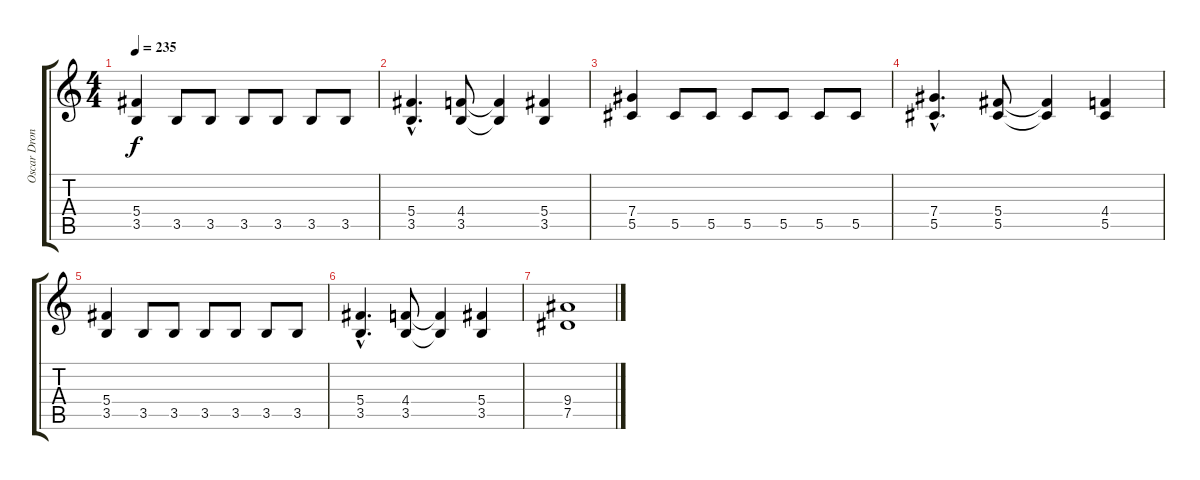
\track ("Oscar Dronjak (Rhythm - Lead Guitar)" "Oscar Dron") {instrument distortionguitar}
\staff {score tabs}
\tuning (Eb4 Bb3 Gb3 Db3 Ab2 Eb2) {hide}
\ts (4 4)
\tempo 235
\clef g2
\ks c
(5.4 3.5).4{dy f} 3.5.8 3.5.8 3.5.8 3.5.8 3.5.8 3.5.8 |
(5.4{hac} 3.5{hac}).4{d} (4.4 3.5).8 (4.4{t} 3.5{t}).4 (5.4 3.5).4 |
(7.4 5.5).4 5.5.8 5.5.8 5.5.8 5.5.8 5.5.8 5.5.8 |
(7.4{hac} 5.5{hac}).4{d} (5.4 5.5).8 (5.4{t} 5.5{t}).4 (4.4 5.5).4 |
(5.4 3.5).4 3.5.8 3.5.8 3.5.8 3.5.8 3.5.8 3.5.8 |
(5.4{hac} 3.5{hac}).4{d} (4.4 3.5).8 (4.4{t} 3.5{t}).4 (5.4 3.5).4 |
(9.4 7.5).1
